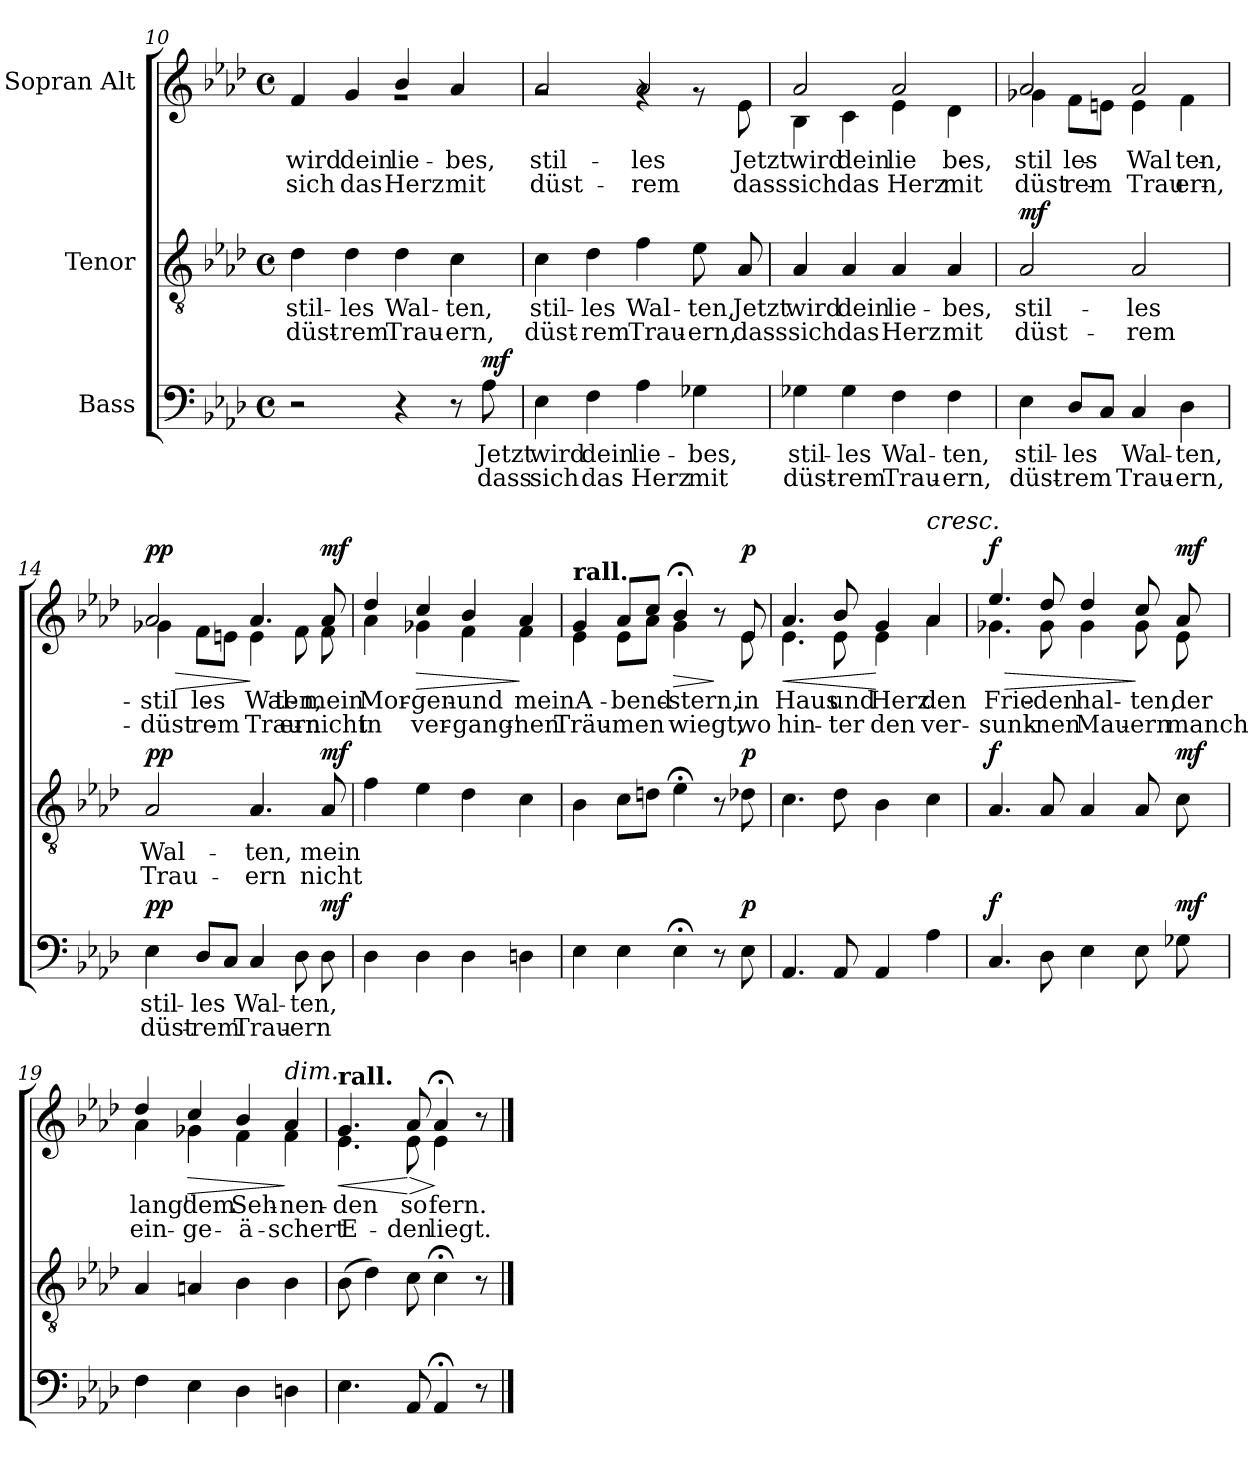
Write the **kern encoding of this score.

**kern	**text	**text	**dynam	**kern	**text	**text	**dynam	**kern	**text	**text	**dynam
*part3	*part3	*part3	*part3	*part2	*part2	*part2	*part2	*part1	*part1	*part1	*part1
*staff3	*staff3	*staff3	*staff3	*staff2	*staff2	*staff2	*staff2	*staff1	*staff1	*staff1	*staff1
*I"Bass	*	*	*	*I"Tenor	*	*	*	*I"Sopran Alt	*	*	*
*clefF4	*	*	*	*clefGv2	*	*	*	*clefG2	*	*	*
*k[b-e-a-d-]	*	*	*	*k[b-e-a-d-]	*	*	*	*k[b-e-a-d-]	*	*	*
*M4/4	*	*	*	*M4/4	*	*	*	*M4/4	*	*	*
*met(c)	*	*	*	*met(c)	*	*	*	*met(c)	*	*	*
=10	=10	=10	=10	=10	=10	=10	=10	=10	=10	=10	=10
!	!	!	!	!	!LO:LY:b	!LO:LY:b	!	!	!LO:LY:b	!LO:LY:b	!
*	*	*	*	*	*	*	*	*^	*	*	*
2r	.	.	.	4d-\	stil-	düst-	.	4f/	1rg	wird	sich	.
!	!	!	!	!	!LO:LY:b	!LO:LY:b	!	!	!	!LO:LY:b	!LO:LY:b	!
.	.	.	.	4d-\	-les	-rem	.	4g/	.	dein	das	.
!	!	!	!	!	!LO:LY:b	!LO:LY:b	!	!	!	!LO:LY:b	!LO:LY:b	!
4r	.	.	.	4d-\	Wal-	Trau-	.	4b-/	.	lie-	Herz	.
!	!	!	!	!	!LO:LY:b	!LO:LY:b	!	!	!	!LO:LY:b	!LO:LY:b	!
8r	.	.	.	4c\	-ten,	-ern,	.	4a-/	.	-bes,	mit	.
!	!LO:LY:b	!LO:LY:b	!LO:DY:a	!	!	!	!	!	!	!	!	!
8A-\	Jetzt	dass	mf	.	.	.	.	.	.	.	.	.
=11	=11	=11	=11	=11	=11	=11	=11	=11	=11	=11	=11	=11
!	!LO:LY:b	!LO:LY:b	!	!	!LO:LY:b	!LO:LY:b	!	!	!	!LO:LY:b	!LO:LY:b	!
4E-\	wird	sich	.	4c\	stil-	düst-	.	2a-/	2rg	stil-	düst-	.
!	!LO:LY:b	!LO:LY:b	!	!	!LO:LY:b	!LO:LY:b	!	!	!	!	!	!
4F\	dein	das	.	4d-\	-les	-rem	.	.	.	.	.	.
!	!LO:LY:b	!LO:LY:b	!	!	!LO:LY:b	!LO:LY:b	!	!	!	!LO:LY:b	!LO:LY:b	!
4A-\	lie-	Herz	.	4f\	Wal-	Trau-	.	2a-/	4rg	-les	-rem	.
!	!LO:LY:b	!LO:LY:b	!	!	!LO:LY:b	!LO:LY:b	!	!	!	!	!	!
4G-X\	-bes,	mit	.	8e-\	-ten,	-ern,	.	.	8rg	.	.	.
!	!	!	!	!	!LO:LY:b	!LO:LY:b	!	!	!	!LO:LY:b	!LO:LY:b	!
.	.	.	.	8A-/	Jetzt	dass	.	.	8e-\	Jetzt	dass	.
!!LO:PB:g=z	!!
=12	=12	=12	=12	=12	=12	=12	=12	=12	=12	=12	=12	=12
!	!LO:LY:b	!LO:LY:b	!	!	!LO:LY:b	!LO:LY:b	!	!	!	!LO:LY:b	!LO:LY:b	!
!	!	!	!	!	!	!	!	!	!	!LO:LY:b	!LO:LY:b	!
4G-X\	stil-	düst-	.	4A-/	wird	sich	.	2a-/	4B-\	wird	sich	.
!	!LO:LY:b	!LO:LY:b	!	!	!LO:LY:b	!LO:LY:b	!	!	!	!LO:LY:b	!LO:LY:b	!
4G-\	-les	-rem	.	4A-/	dein	das	.	.	4c\	dein	das	.
!	!LO:LY:b	!LO:LY:b	!	!	!LO:LY:b	!LO:LY:b	!	!	!	!LO:LY:b	!LO:LY:b	!
!	!	!	!	!	!	!	!	!	!	!LO:LY:b	!LO:LY:b	!
4F\	Wal-	Trau-	.	4A-/	lie-	Herz	.	2a-/	4e-\	lie-	Herz	.
!	!LO:LY:b	!LO:LY:b	!	!	!LO:LY:b	!LO:LY:b	!	!	!	!LO:LY:b	!LO:LY:b	!
4F\	-ten,	-ern,	.	4A-/	-bes,	mit	.	.	4d-\	-bes,	mit	.
=13	=13	=13	=13	=13	=13	=13	=13	=13	=13	=13	=13	=13
!	!LO:LY:b	!LO:LY:b	!	!	!LO:LY:b	!LO:LY:b	!	!	!	!LO:LY:b	!LO:LY:b	!
!	!	!	!	!	!	!	!LO:DY:a	!	!	!LO:LY:b	!LO:LY:b	!
4E-\	stil-	düst-	.	2A-/	stil-	düst-	mf	2a-/	4g-X\	stil-	düst-	.
!	!LO:LY:b	!LO:LY:b	!	!	!	!	!	!	!	!LO:LY:b	!LO:LY:b	!
8D-/L	-les	-rem	.	.	.	.	.	.	8f\L	-les	-rem	.
8C/J	.	.	.	.	.	.	.	.	8en\J	.	.	.
!	!LO:LY:b	!LO:LY:b	!	!	!LO:LY:b	!LO:LY:b	!	!	!	!LO:LY:b	!LO:LY:b	!
!	!	!	!	!	!	!	!	!	!	!LO:LY:b	!LO:LY:b	!
4C/	Wal-	Trau-	.	2A-/	-les	-rem	.	2a-/	4e\	Wal-	Trau-	.
!	!LO:LY:b	!LO:LY:b	!	!	!	!	!	!	!	!LO:LY:b	!LO:LY:b	!
4D-\	-ten,	-ern,	.	.	.	.	.	.	4f\	-ten,	-ern,	.
=14	=14	=14	=14	=14	=14	=14	=14	=14	=14	=14	=14	=14
!	!LO:LY:b	!LO:LY:b	!	!	!LO:LY:b	!LO:LY:b	!	!	!	!LO:LY:b	!LO:LY:b	!LO:HP:b
!	!	!	!LO:DY:a	!	!	!	!LO:DY:a	!	!	!LO:LY:b	!LO:LY:b	!LO:DY:n=1:a
4E-\	stil-	düst-	pp	2A-/	Wal-	Trau-	pp	2a-/	4g-X\	stil-	düst-	> pp
!	!LO:LY:b	!LO:LY:b	!	!	!	!	!	!	!	!LO:LY:b	!LO:LY:b	!
8D-/L	-les	-rem	.	.	.	.	.	.	8f\L	-les	-rem	.
8C/J	.	.	.	.	.	.	.	.	8en\J	.	.	.
!	!LO:LY:b	!LO:LY:b	!	!	!LO:LY:b	!LO:LY:b	!	!	!	!LO:LY:b	!LO:LY:b	!
!	!	!	!	!	!	!	!	!	!	!LO:LY:b	!LO:LY:b	!
4C/	Wal-	Trau-	.	4.A-/	-ten,	-ern	.	4.a-/	4e\	Wal-	Trau-	]
!	!LO:LY:b	!LO:LY:b	!	!	!	!	!	!	!	!LO:LY:b	!LO:LY:b	!
8D-\	-ten,	-ern	.	.	.	.	.	.	8f\	-ten,	-ern	.
!	!	!	!LO:DY:a	!	!LO:LY:b	!LO:LY:b	!LO:DY:a	!	!	!LO:LY:b	!LO:LY:b	!LO:DY:n=2:a
8D-\	.	.	mf	8A-/	mein	nicht	mf	8a-/	8f\	mein	nicht	mf
!!LO:LB:g=z	!!
=15	=15	=15	=15	=15	=15	=15	=15	=15	=15	=15	=15	=15
!	!	!	!	!	!	!	!	!	!	!LO:LY:b	!LO:LY:b	!
4D-\	.	.	.	4f\	.	.	.	4dd-/	4a-\	Mor-	in	.
!	!	!	!	!	!	!	!	!	!	!LO:LY:b	!LO:LY:b	!LO:HP:b
4D-\	.	.	.	4e-\	.	.	.	4cc/	4g-X\	-gen-	ver-	>
!	!	!	!	!	!	!	!	!	!	!LO:LY:b	!LO:LY:b	!
4D-\	.	.	.	4d-\	.	.	.	4b-/	4f\	und	-gang'-	.
!	!	!	!	!	!	!	!	!	!	!LO:LY:b	!LO:LY:b	!
4Dn\	.	.	.	4c\	.	.	.	4a-/	4f\	mein	-nen	]
=16	=16	=16	=16	=16	=16	=16	=16	=16	=16	=16	=16	=16
!	!	!	!	!	!	!	!	!LO:TX:a:B:t=rall.	!	!	!	!
!	!	!	!	!	!	!	!	!	!	!LO:LY:b	!LO:LY:b	!
4E-\	.	.	.	4B-\	.	.	.	4g/	4e-\	A-	Träu-	.
!	!	!	!	!	!	!	!	!	!	!LO:LY:b	!LO:LY:b	!
4E-\	.	.	.	8c\L	.	.	.	8a-/L	8e-\L	-bend-	-men	.
.	.	.	.	8dn\J	.	.	.	8cc/J	8a-\J	.	.	.
!	!	!	!	!	!	!	!	!	!	!LO:LY:b	!LO:LY:b	!LO:HP:b
4E-;<\	.	.	.	4e-;<\	.	.	.	4b-;</	4g\	-stern,	wiegt,	>
8r	.	.	.	8r	.	.	.	8r	8ryy	.	.	]
!	!	!	!LO:DY:a	!	!	!	!LO:DY:a	!	!	!LO:LY:b	!LO:LY:b	!LO:DY:a
8E-\	.	.	p	8d-X\	.	.	p	8e-/	8e-\	in	wo	p
=17	=17	=17	=17	=17	=17	=17	=17	=17	=17	=17	=17	=17
!	!	!	!	!	!	!	!	!	!	!LO:LY:b	!LO:LY:b	!LO:HP:b
4.AA-/	.	.	.	4.c\	.	.	.	4.a-/	4.e-\	Haus	hin-	<
!	!	!	!	!	!	!	!	!	!	!LO:LY:b	!LO:LY:b	!
8AA-/	.	.	.	8d-\	.	.	.	8b-/	8e-\	und	-ter	.
!	!	!	!	!	!	!	!	!	!	!LO:LY:b	!LO:LY:b	!
4AA-/	.	.	.	4B-\	.	.	.	4g/	4e-\	Herz	den	[
!	!	!	!	!	!	!	!	!LO:TX:a:i:t=cresc.	!	!	!	!
!	!	!	!	!	!	!	!	!	!	!LO:LY:b	!LO:LY:b	!
4A-\	.	.	.	4c\	.	.	.	4a-/	4a-\	den	ver-	.
!!LO:LB:g=z	!!
=18	=18	=18	=18	=18	=18	=18	=18	=18	=18	=18	=18	=18
!	!	!	!LO:DY:a	!	!	!	!LO:DY:a	!	!	!LO:LY:b	!LO:LY:b	!LO:HP:b
!	!	!	!	!	!	!	!	!	!	!	!	!LO:DY:n=1:a
4.C/	.	.	f	4.A-/	.	.	f	4.ee-/	4.g-X\	Frie-	-sunk-	> f
!	!	!	!	!	!	!	!	!	!	!LO:LY:b	!LO:LY:b	!
8D-\	.	.	.	8A-/	.	.	.	8dd-/	8g-\	-den	-nen	.
!	!	!	!	!	!	!	!	!	!	!LO:LY:b	!LO:LY:b	!
4E-\	.	.	.	4A-/	.	.	.	4dd-/	4g-\	hal-	Mau-	.
!	!	!	!	!	!	!	!	!	!	!LO:LY:b	!LO:LY:b	!
8E-\	.	.	.	8A-/	.	.	.	8cc/	8g-\	-ten,	-ern	]
!	!	!	!LO:DY:a	!	!	!	!LO:DY:a	!	!	!LO:LY:b	!LO:LY:b	!LO:DY:n=2:a
8G-X\	.	.	mf	8c\	.	.	mf	8a-/	8e-\	der	manch	mf
=19	=19	=19	=19	=19	=19	=19	=19	=19	=19	=19	=19	=19
!	!	!	!	!	!	!	!	!	!	!LO:LY:b	!LO:LY:b	!
4F\	.	.	.	4A-/	.	.	.	4dd-/	4a-\	lang'	ein-	.
!	!	!	!	!	!	!	!	!	!	!LO:LY:b	!LO:LY:b	!LO:HP:b
4E-\	.	.	.	4An/	.	.	.	4cc/	4g-X\	dem	-ge-	>
!	!	!	!	!	!	!	!	!	!	!LO:LY:b	!LO:LY:b	!
4D-\	.	.	.	4B-\	.	.	.	4b-/	4f\	Seh-	-ä-	.
!	!	!	!	!	!	!	!	!LO:TX:a:i:t=dim.	!	!	!	!
!	!	!	!	!	!	!	!	!	!	!LO:LY:b	!LO:LY:b	!
4Dn\	.	.	.	4B-\	.	.	.	4a-/	4f\	-nen-	-schert	]
=20	=20	=20	=20	=20	=20	=20	=20	=20	=20	=20	=20	=20
!	!	!	!	!	!	!	!	!LO:TX:a:B:t=rall.	!	!	!	!
!	!	!	!	!	!	!	!	!	!	!LO:LY:b	!LO:LY:b	!LO:HP:b
4.E-\	.	.	.	(8B-\	.	.	.	4.g/	4.e-\	-den	E-	<
.	.	.	.	4d-\)	.	.	.	.	.	.	.	.
!	!	!	!	!	!	!	!	!	!	!LO:LY:b	!LO:LY:b	!LO:HP:n=1:b
8AA-/	.	.	.	8c\	.	.	.	8a-/	8e-\	so	-den	[ >
!	!	!	!	!	!	!	!	!	!	!LO:LY:b	!LO:LY:b	!
4AA-;</	.	.	.	4c;<\	.	.	.	4a-;</	4e-\	fern.	liegt.	]
8r	.	.	.	8r	.	.	.	8r	8ryy	.	.	.
*	*	*	*	*	*	*	*	*v	*v	*	*	*
==	==	==	==	==	==	==	==	==	==	==	==
*-	*-	*-	*-	*-	*-	*-	*-	*-	*-	*-	*-
